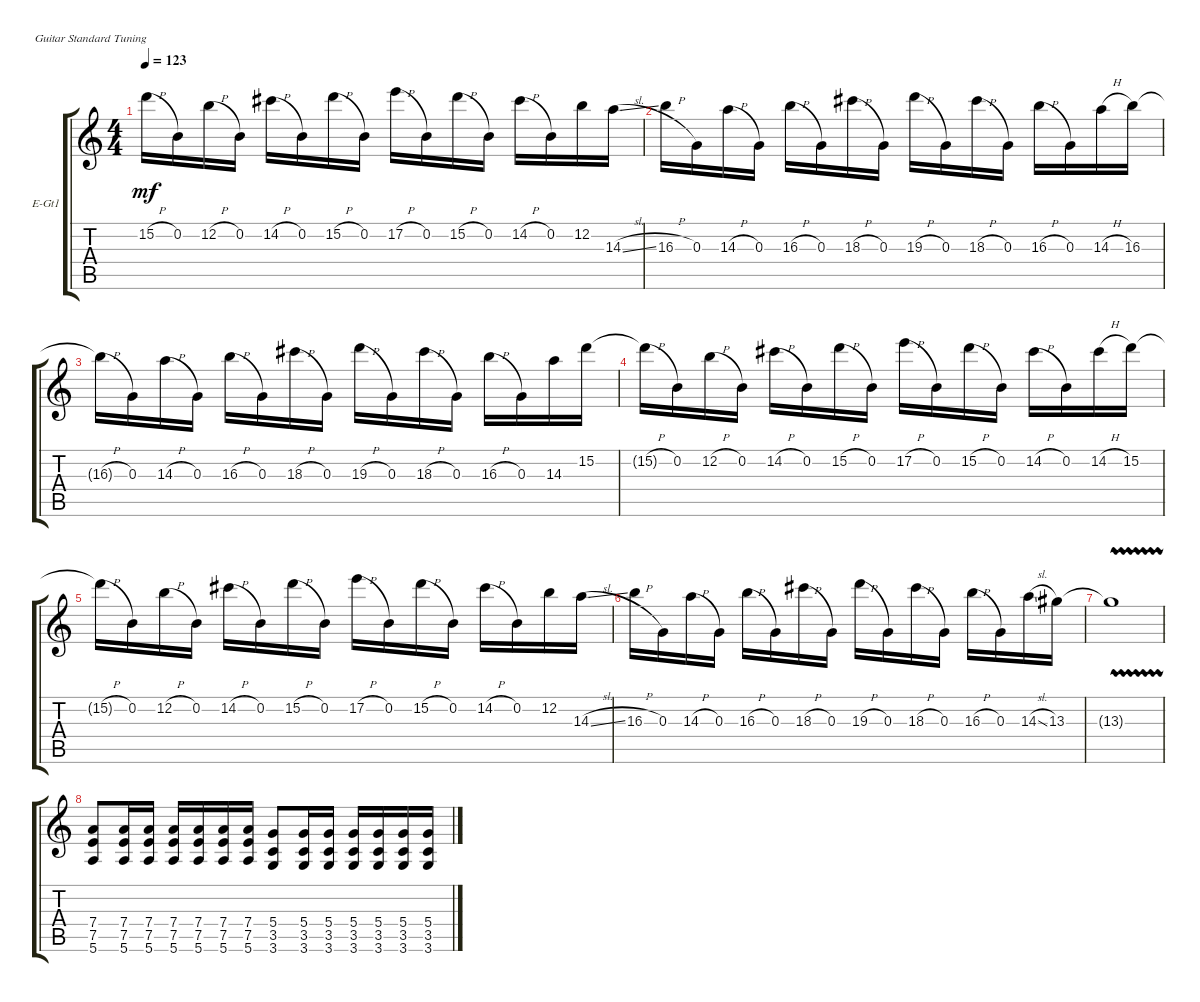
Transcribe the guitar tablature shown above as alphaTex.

\defaultSystemsLayout 4
\bracketExtendMode groupsimilarinstruments
\firstSystemTrackNameOrientation horizontal
\otherSystemsTrackNameOrientation horizontal
\track ("Guitar 1" "E-Gt1") {instrument distortionguitar}
\staff {score tabs}
\tuning (E4 B3 G3 D3 A2 E2)
\ts (4 4)
\tempo 123
\clef g2
\ks c
15.2{h t}.16{dy mf} 0.2.16 12.2{h}.16 0.2.16 14.2{h}.16 0.2.16 15.2{h}.16 0.2.16 17.2{h}.16 0.2.16 15.2{h}.16 0.2.16 14.2{h}.16 0.2.16 12.2.16 14.3{sl}.16 |
16.3{h}.16 0.3.16 14.3{h}.16 0.3.16 16.3{h}.16 0.3.16 18.3{h}.16 0.3.16 19.3{h}.16 0.3.16 18.3{h}.16 0.3.16 16.3{h}.16 0.3.16 14.3{h}.16 16.3.16 |
16.3{h t}.16 0.3.16 14.3{h}.16 0.3.16 16.3{h}.16 0.3.16 18.3{h}.16 0.3.16 19.3{h}.16 0.3.16 18.3{h}.16 0.3.16 16.3{h}.16 0.3.16 14.3.16 15.2.16 |
15.2{h t}.16 0.2.16 12.2{h}.16 0.2.16 14.2{h}.16 0.2.16 15.2{h}.16 0.2.16 17.2{h}.16 0.2.16 15.2{h}.16 0.2.16 14.2{h}.16 0.2.16 14.2{h}.16 15.2.16 |
15.2{h t}.16 0.2.16 12.2{h}.16 0.2.16 14.2{h}.16 0.2.16 15.2{h}.16 0.2.16 17.2{h}.16 0.2.16 15.2{h}.16 0.2.16 14.2{h}.16 0.2.16 12.2.16 14.3{sl}.16 |
16.3{h}.16 0.3.16 14.3{h}.16 0.3.16 16.3{h}.16 0.3.16 18.3{h}.16 0.3.16 19.3{h}.16 0.3.16 18.3{h}.16 0.3.16 16.3{h}.16 0.3.16 14.3{sl}.16 13.3.16 |
13.3{vw t}.1 |
(5.6 7.5 7.4).8 (5.6 7.4 7.5).16 (5.6 7.4 7.5).16 (5.6 7.4 7.5).16 (5.6 7.5 7.4).16 (5.6 7.4 7.5).16 (5.6 7.4 7.5).16 (3.5 5.4 3.6).8 (3.5 5.4 3.6).16 (3.5 5.4 3.6).16 (3.5 5.4 3.6).16 (3.5 5.4 3.6).16 (3.5 5.4 3.6).16 (3.5 5.4 3.6).16
